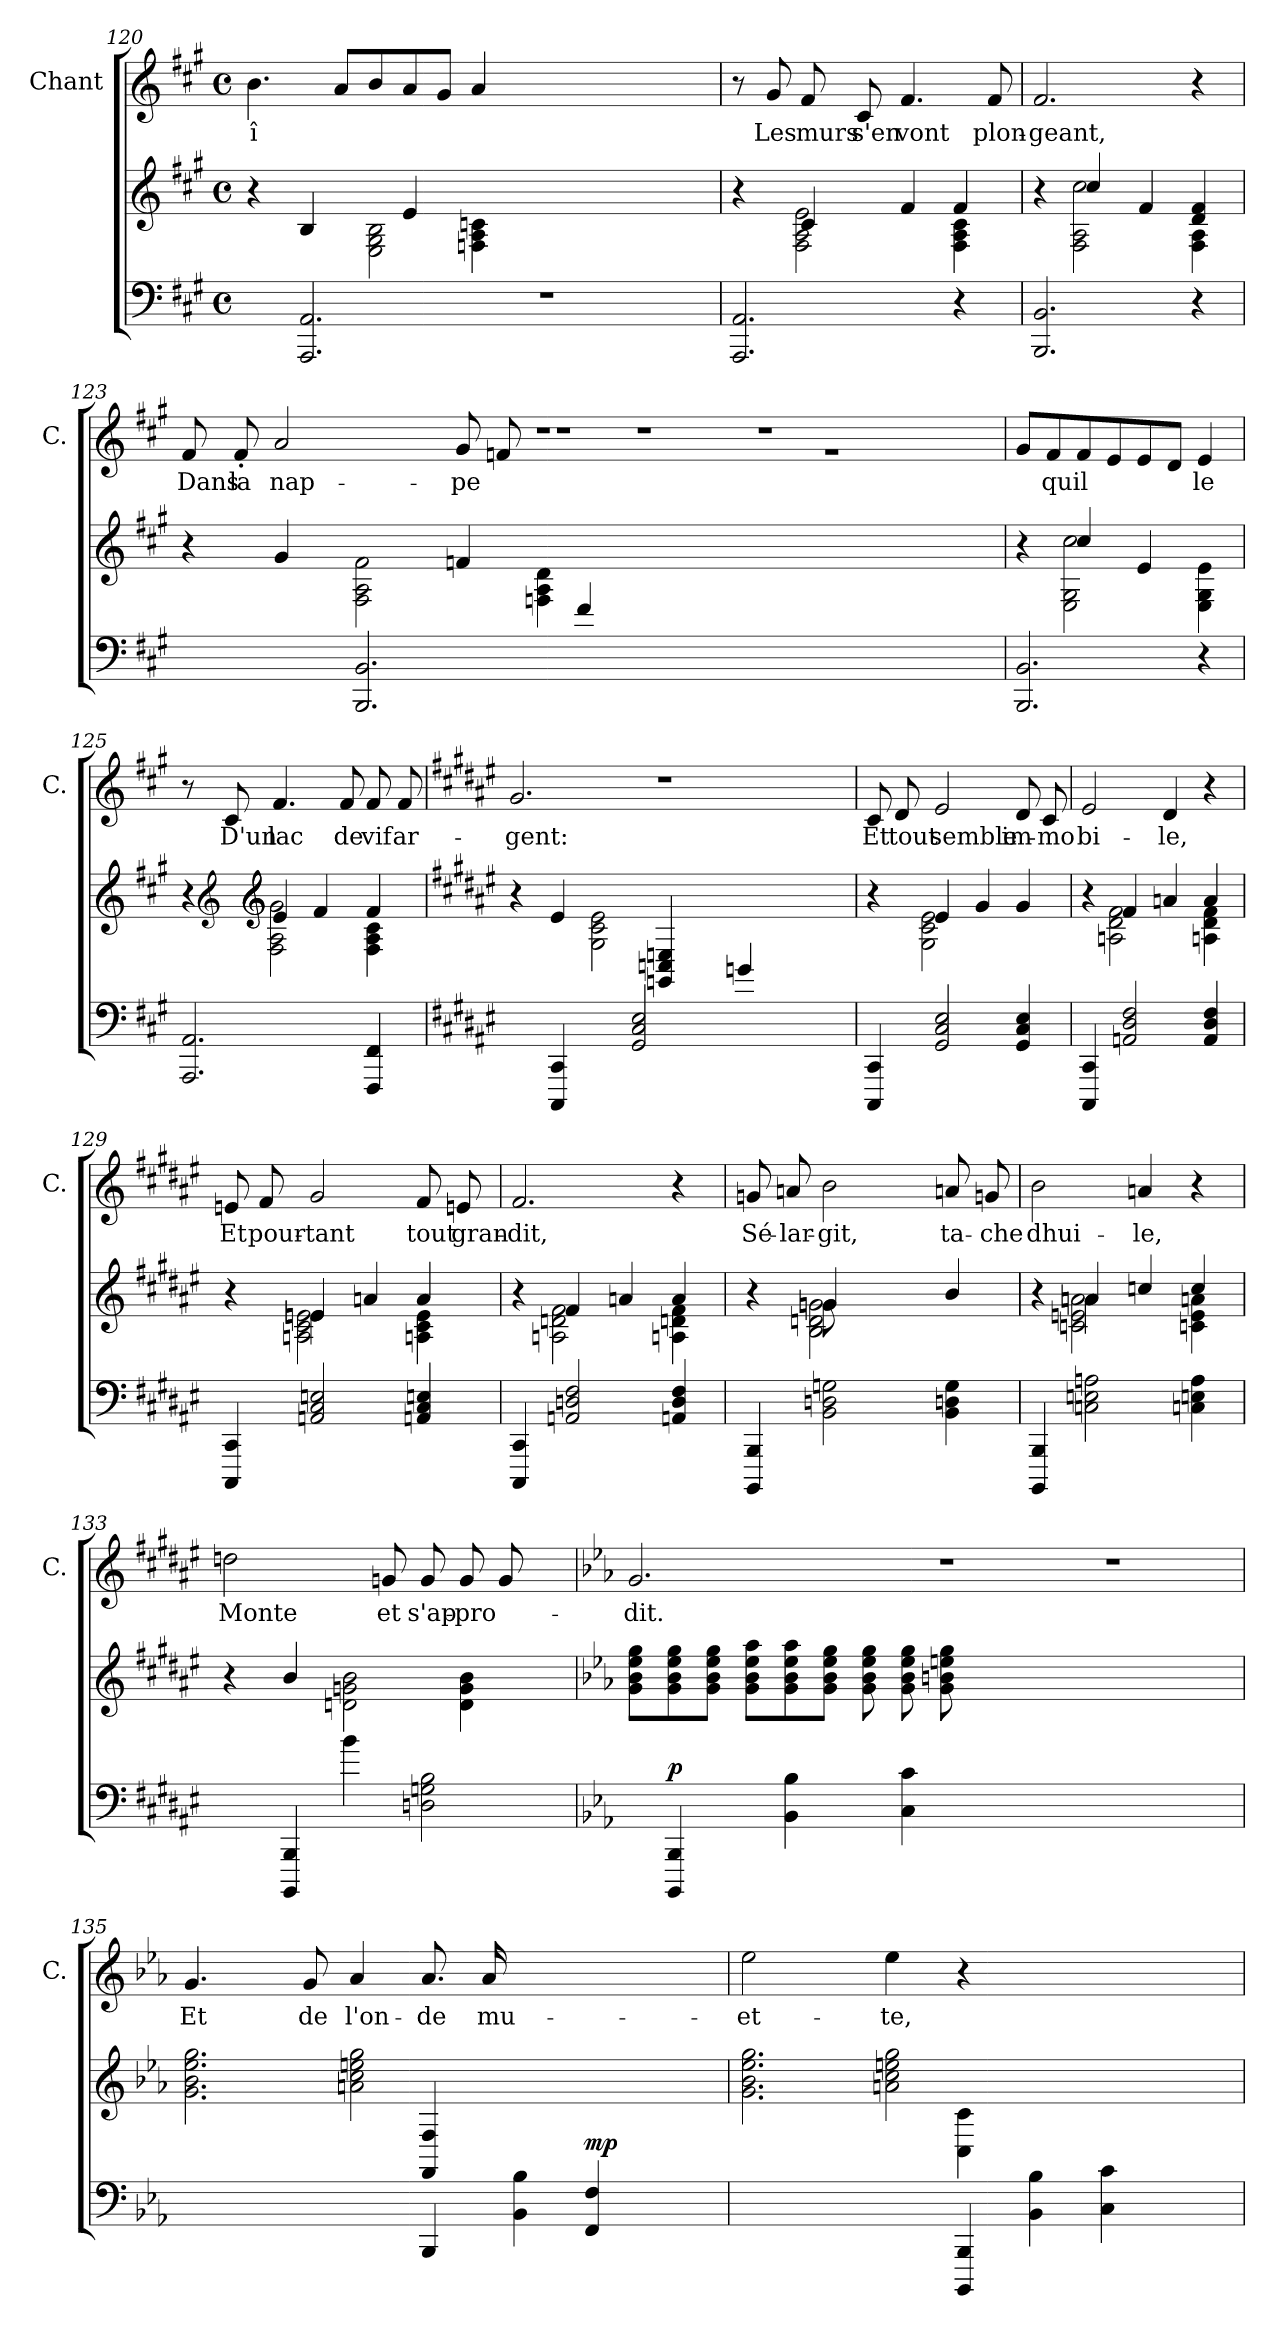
**kern	**dynam	**kern	**kern	**text
*part3	*part3	*part2	*part1	*part1
*staff3	*staff3	*staff2	*staff1	*staff1
*	*	*	*I"Chant	*
*	*	*	*I'C.	*
*clefF4	*	*clefG2	*clefG2	*
*k[f#c#g#]	*	*k[f#c#g#]	*k[f#c#g#]	*
*M4/4	*	*M4/4	*M4/4	*
*met(c)	*	*met(c)	*met(c)	*
=120	=120	=120	=120	=120
*	*	*^	*	*
4ryy	.	4r	4ryy	4.bi\	î
2.AAj/ 2.AAAj/	.	4Bi/	4ryy	.	.
.	.	.	.	8ai/L	.
.	.	8ryy	2EZ\ 2G#Z\ 2BZ\	8bi/	.
.	.	4ei/	.	8ai/	.
.	.	.	.	8g#i/J	.
.	.	4FV\ 4cV\ 4AV\	.	4aV/	.
8ryy	.	.	4ryy	.	.
1r	.	8ryy	.	8ryy	.
.	.	1ryy	1ryy	1ryy	.
8ryy	.	.	.	.	.
=121	=121	=121	=121	=121	=121
2.AAj/ 2.AAAj/	.	4r	8ryy	8r	.
.	.	.	8ryy	8g#i/	Les
.	.	4c#i/	2F#Z\ 2eZ\ 2AZ\	8f#i/	murs
.	.	.	.	8c#i/	s'en
.	.	4f#i/	.	4.f#i/	vont
4r	.	4f#i/	4F#Z\ 4c#Z\ 4AZ\	.	.
.	.	.	.	8f#i/	plon-
!!LO:PB:g=z
=122	=122	=122	=122	=122	=122
2.BBj/ 2.BBBj/	.	4r	4ryy	2.f#i/	geant,
.	.	4cc#i/	2F#Z\ 2cc#Z\ 2AZ\	.	.
.	.	4f#i/	.	.	.
4r	.	4di/ 4f#i/	4AZ\ 4F#Z\	4r	.
=123	=123	=123	=123	=123	=123
*	*	*	*^	*	*
*	*	*	*	*	*^	*
*	*	*	*	*	*	*^	*
2ryy	.	4r	8ryy	4ryy	8f#i/	8ryy	2ryy	Dans
.	.	.	8ryy	.	8f#'>i/	16ryy	.	la
.	.	.	.	.	.	8ryy	.	.
.	.	4g#i/	4ryy	8ryy	2ai/	.	.	nap-
.	.	.	.	.	.	8ryy	.	.
.	.	.	.	8ryy	.	.	.	.
.	.	.	.	.	.	4ryy	.	.
2.BBj/ 2.BBBj/	.	2F#i\ 2f#i\ 2Ai\	4ryy	4ryy	.	.	8ryy	.
.	.	.	.	.	.	.	8ryy	.
.	.	.	.	.	.	4ryy	.	.
.	.	.	8ryy	4ryy	8ryy	.	4ryy	.
.	.	.	4fN/	.	8g#i/	.	.	pe
.	.	.	.	.	.	8ryy	.	.
.	.	1ryy	.	8ryy	8fV/	.	4ryy	.
.	.	.	.	.	.	8ryy	.	.
.	.	.	8ryy	4Fl\ 4dl\ 4Al\	1r	.	.	.
.	.	.	.	.	.	1r	.	.
4f#j/	.	.	1ryy	.	.	.	8ryy	.
.	.	.	.	8ryy	.	.	8ryy	.
0ryy	.	.	.	0ryy	.	.	1r	.
.	.	1.ryy	.	.	.	.	.	.
.	.	.	.	.	1ryy	.	.	.
.	.	.	.	.	.	1r	.	.
.	.	.	1ryy	.	.	.	.	.
.	.	.	.	.	.	.	1r	.
.	.	.	.	.	4.ryy	.	.	.
.	.	.	.	.	.	4ryy	.	.
.	.	.	4ryy	.	.	.	.	.
.	.	.	.	.	.	16ryy	.	.
*	*	*	*v	*v	*	*	*	*
*	*	*	*	*v	*v	*v	*
=124	=124	=124	=124	=124	=124
2.BBj/ 2.BBBj/	.	4r	8ryy	8g#i/L	.
.	.	.	8ryy	8f#i/	quil
.	.	4cc#i/	2EZ\ 2G#Z\ 2cc#Z\	8f#i/	.
.	.	.	.	8ei/	.
.	.	4ei/	.	8ei/	.
.	.	.	.	8di/J	.
4r	.	4Ei\ 4G#i\ 4ei\	4ryy	4ei/	le
=125	=125	=125	=125	=125	=125
2.AAj/ 2.AAAj/	.	4r	8ryy	8r	.
*	*	*clefG2	*	*	*
.	.	.	8ryy	8c#i/	D'un
*	*	*clefG2	*	*	*
.	.	4ei/	2F#Z\ 2g#Z\ 2AZ\	4.f#i/	lac
.	.	4f#i/	.	.	.
.	.	.	.	8f#i/	de
4FF#j/ 4FFF#j/	.	4f#i/	4F#Z\ 4c#Z\ 4AZ\	8f#i/	vif
.	.	.	.	8f#i/	ar-
!!LO:LB:g=z
=126	=126	=126	=126	=126	=126
*k[f#c#g#d#a#e#]	*	*k[f#c#g#d#a#e#]	*	*k[f#c#g#d#a#e#]	*
4ryy	.	4r	4ryy	2.g#i/	gent:
4CC#j/ 4CCC#j/	.	4e#i/	4ryy	.	.
4ryy	.	2G#i\ 2c#i\ 2e#i\	4ryy	.	.
2E#j/ 2C#j/ 2GG#j/	.	.	8ryy	8ryy	.
.	.	.	4GGN/ 4EN/ 4CN/	1r	.
.	.	1ryy	.	.	.
.	.	.	8ryy	.	.
4gZ/	.	.	2.ryy	.	.
2ryy	.	.	.	.	.
.	.	.	.	8ryy	.
=127	=127	=127	=127	=127	=127
4CC#j/ 4CCC#j/	.	4r	8ryy	8c#i/	Et
.	.	.	8ryy	8d#i/	tout
2E#j/ 2C#j/ 2GG#j/	.	4e#i/	2G#Z\ 2c#Z\ 2e#Z\	2e#i/	semble
.	.	4g#i/	.	.	.
4E#j/ 4C#j/ 4GG#j/	.	4g#i/	4ryy	8d#i/	im-
.	.	.	.	8c#i/	mo
=128	=128	=128	=128	=128	=128
4CC#j/ 4CCC#j/	.	4r	4ryy	2e#i/	bi-
2F#j/ 2D#j/ 2AAnj/	.	4f#i/	2AnZ\ 2d#Z\ 2f#Z\	.	.
.	.	4ani/	.	4d#i/	le,
4F#j/ 4D#j/ 4AAj/	.	4ai/	4AnZ\ 4d#Z\ 4f#Z\	4r	.
=129	=129	=129	=129	=129	=129
*	*	*	*^	*	*
4CC#j/ 4CCC#j/	.	4r	8ryy	8ryy	8eni/	Et
.	.	.	8ryy	8ryy	8f#i/	pour-
2AAnj/ 2Enj/ 2C#j/	.	4eni/	4enZ\	2An!\ 2en!\ 2c#!\	2g#i/	tant
.	.	4ani/	4ryy	.	.	.
4Enj/ 4C#j/ 4AAnj/	.	4ai/	4AnZ\ 4eZ\ 4c#Z\	4ryy	8f#i/	tout
.	.	.	.	.	8eni/	gran-
*	*	*	*v	*v	*	*
!!LO:LB:g=z
=130	=130	=130	=130	=130	=130
4CC#j/ 4CCC#j/	.	4r	4ryy	2.f#i/	dit,
2AAnj/ 2F#j/ 2Dnj/	.	4f#i/	2AnZ\ 2dnZ\ 2f#Z\	.	.
.	.	4ani/	.	.	.
4AAnj/ 4F#j/ 4Dj/	.	4ai/	4AnZ\ 4dnZ\ 4f#Z\	4r	.
=131	=131	=131	=131	=131	=131
*	*	*	*^	*	*
4BBBj/ 4BBBBj/	.	4r	8ryy	8ryy	8gni/	Sé-
.	.	.	8ryy	8ryy	8ani/	lar-
2BBj\ 2Dnj\ 2Gnj\	.	4gni/	2BZ\ 2gZ\ 2dnZ\	8gn!\	2bi\	git,
.	.	.	.	2ryy	.	.
.	.	2ryy	.	.	.	.
4BBj\ 4Gj\ 4Dnj\	.	.	4bZ/	.	8ani/	ta-
.	.	.	.	8ryy	8gni/	che
=132	=132	=132	=132	=132	=132	=132
4BBBj/ 4BBBBj/	.	4r	4ryy	4ryy	2bi\	dhui-
2Cnj\ 2Enj\ 2Anj\	.	4ani/	2cnZ\ 2anZ\ 2enZ\	4a!\	.	.
.	.	4ccni/	.	2ryy	4ani/	le,
4Cnj\ 4Aj\ 4Enj\	.	4cci/	4cnZ\ 4eZ\ 4anZ\	.	4r	.
*	*	*	*v	*v	*	*
=133	=133	=133	=133	=133	=133
4ryy	.	4r	4ryy	2ddni\	Monte
4BBBj/ 4BBBBj/	.	4bi/	4ryy	.	.
4bj\	.	2dni\ 2bi\ 2gni\	8ryy	8ryy	.
.	.	.	8ryy	8gni/	et
2Dnj\ 2Bj\ 2Gnj\	.	.	8ryy	8gi/	s'ap-
.	.	.	4dN\ 4bN\ 4gN\	8gi/	pro-
.	.	4ryy	.	8gV/	.
.	.	.	8ryy	8ryy	.
*	*	*v	*v	*	*
!!LO:LB:g=z
=134	=134	=134	=134	=134
*k[b-e-a-]	*	*k[b-e-a-]	*k[b-e-a-]	*
8ryy	.	8ggi\ 8ee-i\ 8b-i\ 8gi\L	2.gi/	dit.
!	!LO:DY:a	!	!	!
4BBB-j/ 4BBBB-j/	p	8gi\ 8b-i\ 8ee-i\ 8ggi\	.	.
.	.	8gi\ 8b-i\ 8ee-i\ 8ggi\J	.	.
8ryy	.	8gi\ 8b-i\ 8ee-i\ 8aa-i\L	.	.
4BB-j\ 4B-j\	.	8gi\ 8b-i\ 8aa-i\ 8ee-i\	.	.
.	.	8gi\ 8ggi\ 8ee-i\ 8b-i\J	.	.
8ryy	.	8ggi\ 8ee-i\ 8b-i\ 8gi\	8ryy	.
4Cj\ 4cj\	.	8gi\ 8b-i\ 8ggi\ 8ee-i\	8ryy	.
.	.	8gV\ 8bV\ 8eeV\ 8ggV\	1r	.
1...ryy	.	1...ryy	.	.
.	.	.	1r	.
=135	=135	=135	=135	=135
*	*	*^	*	*
2ryy	.	2.gi\ 2.b-i\ 2.ggi\ 2.ee-i\	4ryy	4.gi/	Et
.	.	.	8ryy	.	.
.	.	.	8ryy	8gi/	de
!	!	!	!LO:N:vis=2	!	!
4ryy	.	.	2.aN\ 2.ccN\ 2.ggN\ 2.eeN\	4a-i/	l'on-
4BBB-j/	.	4Fi/ 4FFi/	.	8.a-i/	de
.	.	.	.	16a-i/	mu-
4BB-j\ 4B-j\	.	2.ryy	.	2.ryy	.
!	!LO:DY:a	!	!	!	!
4Fj/ 4FFj/	mp	.	2ryy	.	.
4ryy	.	.	.	.	.
=136	=136	=136	=136	=136	=136
2ryy	.	2.gi\ 2.b-i\ 2.ggi\ 2.ee-i\	4ryy	2ee-i\	et-
.	.	.	4ryy	.	.
!	!	!	!LO:N:vis=2	!	!
4ryy	.	.	2.aN\ 2.ccN\ 2.ggN\ 2.eeN\	4ee-i\	te,
4BBB-j/ 4BBBB-j/	.	4Ci\ 4ci\	.	4r	.
4BB-j\ 4B-j\	.	2.ryy	.	2.ryy	.
4Cj\ 4cj\	.	.	2ryy	.	.
4ryy	.	.	.	.	.
*	*	*v	*v	*	*
=	=	=	=	=
*-	*-	*-	*-	*-
